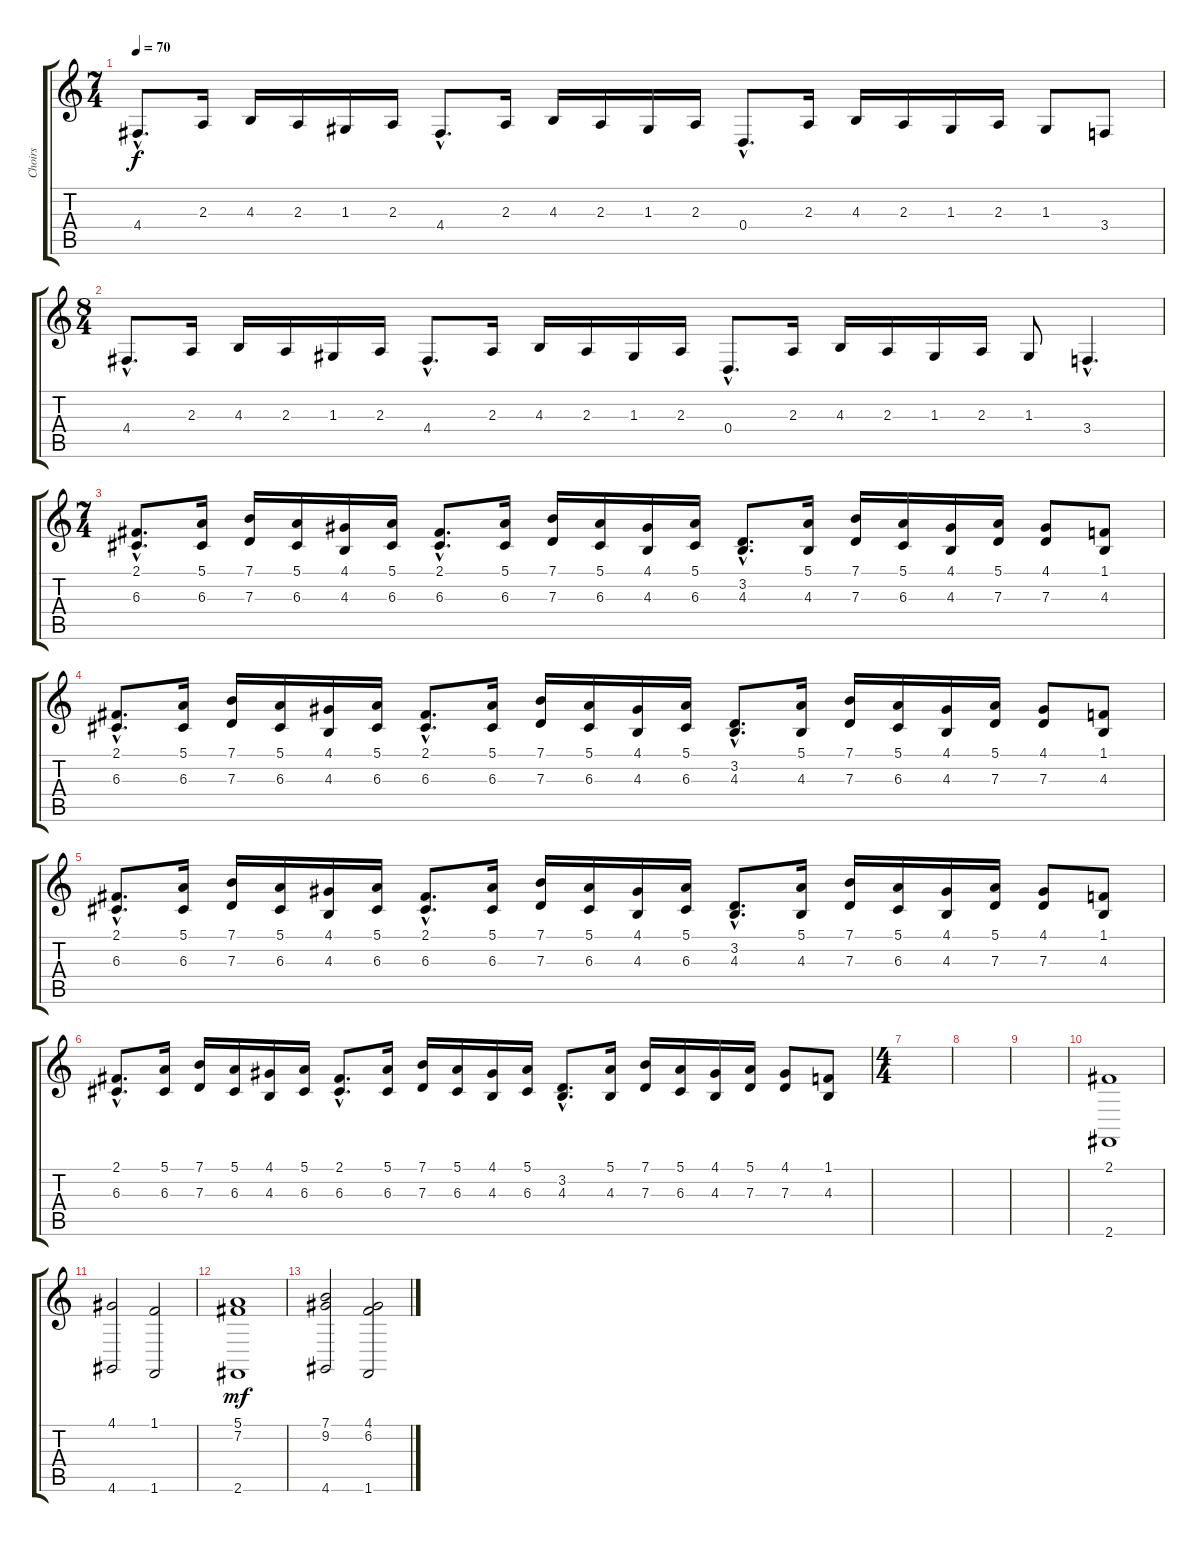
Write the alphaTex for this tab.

\track ("Choirs" "Choirs") {instrument choiraahs}
\staff {score tabs}
\tuning (E4 B3 G3 D3 A2 E2) {hide}
\ts (7 4)
\tempo 70
\clef g2
\ks c
4.4{hac}.8{d dy f volume 9 instrument pad6metallic} 2.3.16 4.3.16 2.3.16 1.3.16 2.3.16 4.4{hac}.8{d} 2.3.16 4.3.16 2.3.16 1.3.16 2.3.16 0.4{hac}.8{d} 2.3.16 4.3.16 2.3.16 1.3.16 2.3.16 1.3.8 3.4.8 |
\ts (8 4)
4.4{hac}.8{d} 2.3.16 4.3.16 2.3.16 1.3.16 2.3.16 4.4{hac}.8{d} 2.3.16 4.3.16 2.3.16 1.3.16 2.3.16 0.4{hac}.8{d} 2.3.16 4.3.16 2.3.16 1.3.16 2.3.16 1.3.8 3.4{hac}.4{d} |
\ts (7 4)
(2.1{hac} 6.3{hac}).8{d volume 5} (5.1 6.3).16 (7.1 7.3).16 (5.1 6.3).16 (4.1 4.3).16 (5.1 6.3).16 (2.1{hac} 6.3{hac}).8{d} (5.1 6.3).16 (7.1 7.3).16 (5.1 6.3).16 (4.1 4.3).16 (5.1 6.3).16 (3.2{hac} 4.3{hac}).8{d} (5.1 4.3).16 (7.1 7.3).16 (5.1 6.3).16 (4.1 4.3).16 (5.1 7.3).16 (4.1 7.3).8 (1.1 4.3).8 |
(2.1{hac} 6.3{hac}).8{d} (5.1 6.3).16 (7.1 7.3).16 (5.1 6.3).16 (4.1 4.3).16 (5.1 6.3).16 (2.1{hac} 6.3{hac}).8{d} (5.1 6.3).16 (7.1 7.3).16 (5.1 6.3).16 (4.1 4.3).16 (5.1 6.3).16 (3.2{hac} 4.3{hac}).8{d} (5.1 4.3).16 (7.1 7.3).16 (5.1 6.3).16 (4.1 4.3).16 (5.1 7.3).16 (4.1 7.3).8 (1.1 4.3).8 |
(2.1{hac} 6.3{hac}).8{d} (5.1 6.3).16 (7.1 7.3).16 (5.1 6.3).16 (4.1 4.3).16 (5.1 6.3).16 (2.1{hac} 6.3{hac}).8{d} (5.1 6.3).16 (7.1 7.3).16 (5.1 6.3).16 (4.1 4.3).16 (5.1 6.3).16 (3.2{hac} 4.3{hac}).8{d} (5.1 4.3).16 (7.1 7.3).16 (5.1 6.3).16 (4.1 4.3).16 (5.1 7.3).16 (4.1 7.3).8 (1.1 4.3).8 |
(2.1{hac} 6.3{hac}).8{d} (5.1 6.3).16 (7.1 7.3).16 (5.1 6.3).16 (4.1 4.3).16 (5.1 6.3).16 (2.1{hac} 6.3{hac}).8{d} (5.1 6.3).16 (7.1 7.3).16 (5.1 6.3).16 (4.1 4.3).16 (5.1 6.3).16 (3.2{hac} 4.3{hac}).8{d} (5.1 4.3).16 (7.1 7.3).16 (5.1 6.3).16 (4.1 4.3).16 (5.1 7.3).16 (4.1 7.3).8 (1.1 4.3).8 |
\ts (4 4)
|
|
|
(2.1 2.6).1 |
(4.1 4.6).2 (1.1 1.6).2 |
(5.1 7.2 2.6).1{dy mf} |
(7.1 9.2 4.6).2 (4.1 6.2 1.6).2
